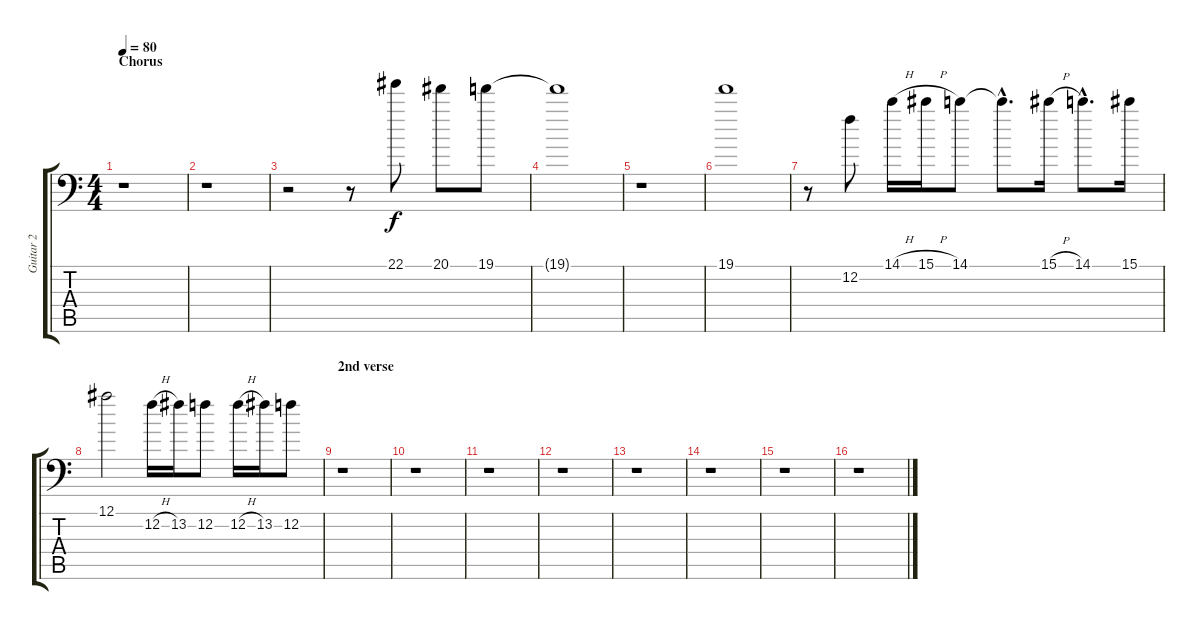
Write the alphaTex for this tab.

\track ("Guitar 2" "Guitar 2") {instrument distortionguitar}
\staff {score tabs}
\tuning (Bb3 F3 Db3 Ab2 Eb2 Bb1) {hide}
\ts (4 4)
\section ("" "Chorus")
\tempo 80
\clef f4
\ks c
r.1{dy f} |
r.1 |
r.2 r.8 22.1.8 20.1.8 19.1.8 |
19.1{t}.1 |
r.1 |
19.1.1 |
r.8 12.2.8 14.1{h}.16 15.1{h}.16 14.1.8 14.1{hac t}.8{d} 15.1{h}.16 14.1{hac}.8{d} 15.1.16 |
12.1.2 12.2{h}.16 13.2.16 12.2.8 12.2{h}.16 13.2.16 12.2.8 |
\section ("" "2nd verse")
r.1 |
r.1 |
r.1 |
r.1 |
r.1 |
r.1 |
r.1 |
r.1
